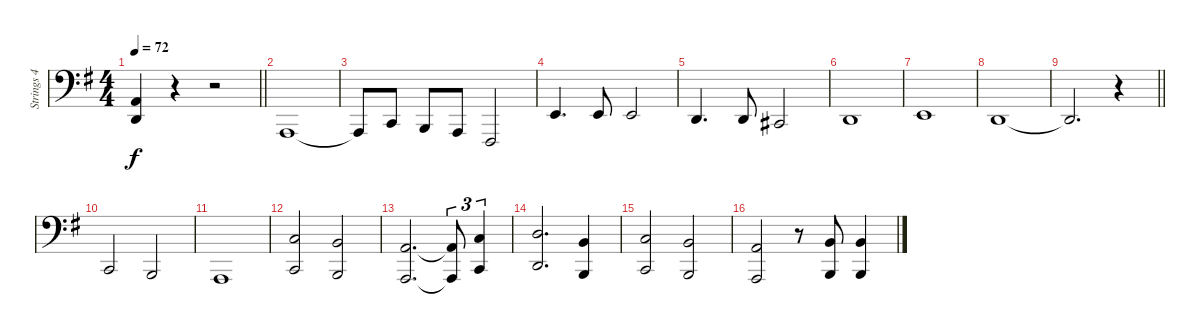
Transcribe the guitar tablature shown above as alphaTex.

\track ("Strings 4" "Strings 4") {instrument stringensemble2}
\staff {score}
\tuning (C3 G2 D2 A1 E1 B-1) {hide}
\ts (4 4)
\tempo 72
\clef f4
\barLineRight lightlight
\ks eminor
(2.2{t} 0.3{t}).4{dy f} r.4 r.2 |
0.4.1 |
0.4{t}.8 3.4.8 2.4.8 0.4.8 2.5.2 |
2.3.4{d} 2.3.8 2.3.2 |
0.3.4{d} 0.3.8 4.4.2 |
0.3.1 |
2.3.1 |
0.3.1 |
\barLineRight lightlight
0.3{t}.2{d} r.4 |
3.4.2 2.4.2 |
0.4.1 |
(8.5 13.6).2 (7.5 12.6).2 |
(0.4 10.6).2{d} (0.4{t} 10.6{t}).8{tu (3 2)} (8.5 13.6).4{tu (3 2)} |
(0.3 15.6).2{d} (7.5 12.6).4 |
(8.5 13.6).2 (7.5 12.6).2 |
(0.4 10.6).2 r.8 (7.5 12.6).8 (7.5 12.6).4
